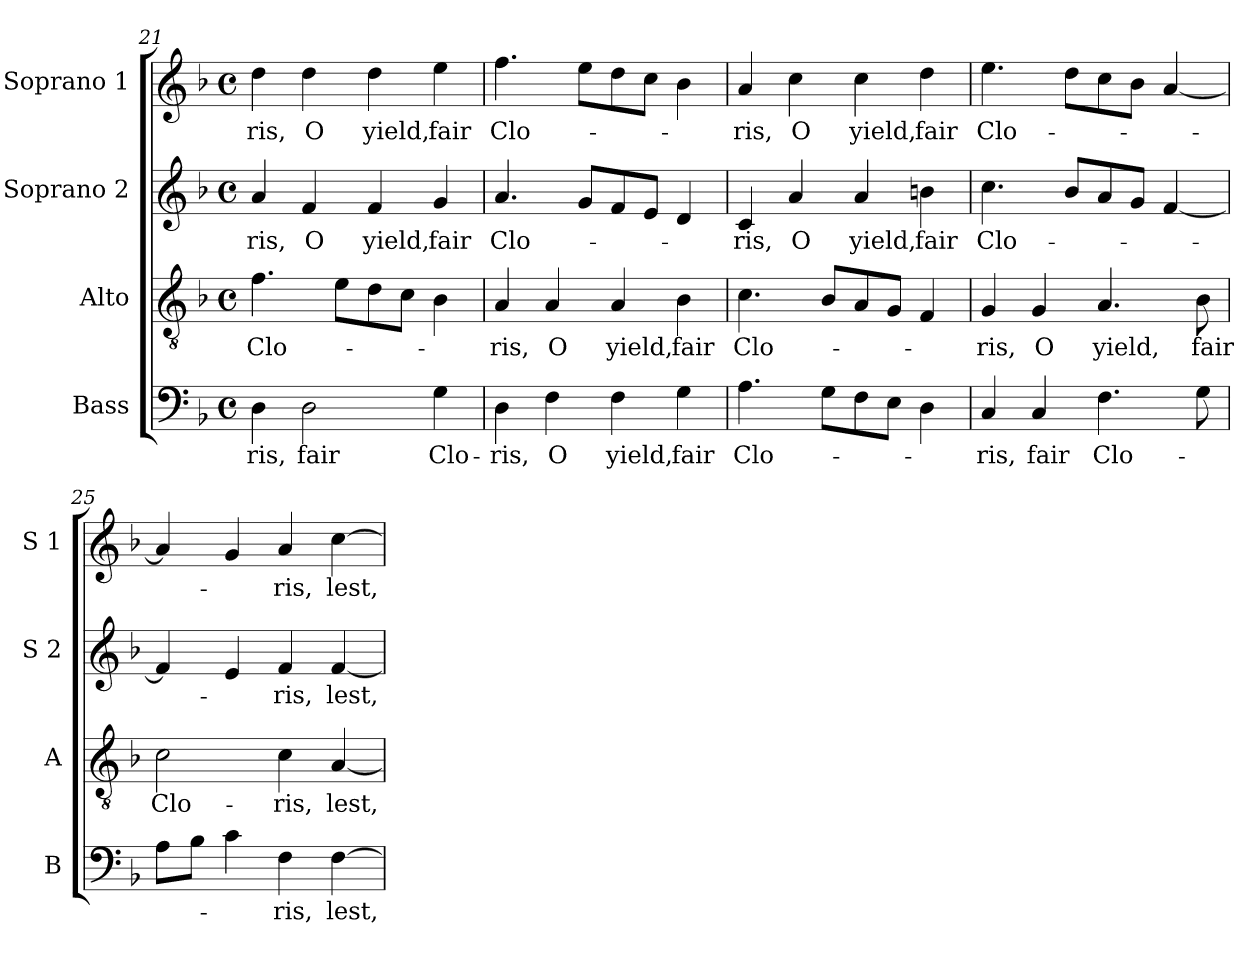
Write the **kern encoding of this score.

**kern	**text	**kern	**text	**kern	**text	**kern	**text
*part4	*part4	*part3	*part3	*part2	*part2	*part1	*part1
*staff4	*staff4	*staff3	*staff3	*staff2	*staff2	*staff1	*staff1
*I"Bass	*	*I"Alto	*	*I"Soprano 2	*	*I"Soprano 1	*
*I'B	*	*I'A	*	*I'S 2	*	*I'S 1	*
!!LO:LB:g=z
*clefF4	*	*clefGv2	*	*clefG2	*	*clefG2	*
*k[b-]	*	*k[b-]	*	*k[b-]	*	*k[b-]	*
*F:	*	*F:	*	*F:	*	*F:	*
*M4/4	*	*M4/4	*	*M4/4	*	*M4/4	*
*met(c)	*	*met(c)	*	*met(c)	*	*met(c)	*
=21	=21	=21	=21	=21	=21	=21	=21
!	!LO:LY:b	!	!	!	!	!	!
!	!	!	!LO:LY:b	!	!	!	!
!	!	!	!	!	!LO:LY:b	!	!
!	!	!	!	!	!	!	!LO:LY:b
4D\	-ris,	4.f\	Clo-	4a/	-ris,	4dd\	-ris,
!	!LO:LY:b	!	!	!	!	!	!
!	!	!	!	!	!LO:LY:b	!	!
!	!	!	!	!	!	!	!LO:LY:b
2D\	fair	.	.	4f/	O	4dd\	O
.	.	8e\L	.	.	.	.	.
!	!	!	!	!	!LO:LY:b	!	!
!	!	!	!	!	!	!	!LO:LY:b
.	.	8d\	.	4f/	yield,	4dd\	yield,
.	.	8c\J	.	.	.	.	.
!	!LO:LY:b	!	!	!	!	!	!
!	!	!	!	!	!LO:LY:b	!	!
!	!	!	!	!	!	!	!LO:LY:b
4G\	Clo-	4B-\	.	4g/	fair	4ee\	fair
=22	=22	=22	=22	=22	=22	=22	=22
!	!LO:LY:b	!	!	!	!	!	!
!	!	!	!LO:LY:b	!	!	!	!
!	!	!	!	!	!LO:LY:b	!	!
!	!	!	!	!	!	!	!LO:LY:b
4D\	-ris,	4A/	-ris,	4.a/	Clo-	4.ff\	Clo-
!	!LO:LY:b	!	!	!	!	!	!
!	!	!	!LO:LY:b	!	!	!	!
4F\	O	4A/	O	.	.	.	.
.	.	.	.	8g/L	.	8ee\L	.
!	!LO:LY:b	!	!	!	!	!	!
!	!	!	!LO:LY:b	!	!	!	!
4F\	yield,	4A/	yield,	8f/	.	8dd\	.
.	.	.	.	8e/J	.	8cc\J	.
!	!LO:LY:b	!	!	!	!	!	!
!	!	!	!LO:LY:b	!	!	!	!
4G\	fair	4B-\	fair	4d/	.	4b-\	.
=23	=23	=23	=23	=23	=23	=23	=23
!	!LO:LY:b	!	!	!	!	!	!
!	!	!	!LO:LY:b	!	!	!	!
!	!	!	!	!	!LO:LY:b	!	!
!	!	!	!	!	!	!	!LO:LY:b
4.A\	Clo-	4.c\	Clo-	4c/	-ris,	4a/	-ris,
!	!	!	!	!	!LO:LY:b	!	!
!	!	!	!	!	!	!	!LO:LY:b
.	.	.	.	4a/	O	4cc\	O
8G\L	.	8B-/L	.	.	.	.	.
!	!	!	!	!	!LO:LY:b	!	!
!	!	!	!	!	!	!	!LO:LY:b
8F\	.	8A/	.	4a/	yield,	4cc\	yield,
8E\J	.	8G/J	.	.	.	.	.
!	!	!	!	!	!LO:LY:b	!	!
!	!	!	!	!	!	!	!LO:LY:b
4D\	.	4F/	.	4bn\	fair	4dd\	fair
=24	=24	=24	=24	=24	=24	=24	=24
!	!LO:LY:b	!	!	!	!	!	!
!	!	!	!LO:LY:b	!	!	!	!
!	!	!	!	!	!LO:LY:b	!	!
!	!	!	!	!	!	!	!LO:LY:b
4C/	-ris,	4G/	-ris,	4.cc\	Clo-	4.ee\	Clo-
!	!LO:LY:b	!	!	!	!	!	!
!	!	!	!LO:LY:b	!	!	!	!
4C/	fair	4G/	O	.	.	.	.
.	.	.	.	8b-/L	.	8dd\L	.
!	!LO:LY:b	!	!	!	!	!	!
!	!	!	!LO:LY:b	!	!	!	!
4.F\	Clo-	4.A/	yield,	8a/	.	8cc\	.
.	.	.	.	8g/J	.	8b-\J	.
.	.	.	.	[4f/	.	[4a/	.
!	!	!	!LO:LY:b	!	!	!	!
8G\	.	8B-\	fair	.	.	.	.
=25	=25	=25	=25	=25	=25	=25	=25
!	!	!	!LO:LY:b	!	!	!	!
8A\L	.	2c\	Clo-	4f/]	.	4a/]	.
8B-\J	.	.	.	.	.	.	.
4c\	.	.	.	4e/	.	4g/	.
!	!LO:LY:b	!	!	!	!	!	!
!	!	!	!LO:LY:b	!	!	!	!
!	!	!	!	!	!LO:LY:b	!	!
!	!	!	!	!	!	!	!LO:LY:b
4F\	-ris,	4c\	-ris,	4f/	-ris,	4a/	-ris,
!	!LO:LY:b	!	!	!	!	!	!
!	!	!	!LO:LY:b	!	!	!	!
!	!	!	!	!	!LO:LY:b	!	!
!	!	!	!	!	!	!	!LO:LY:b
[4F\	lest,	[4A/	lest,	[4f/	lest,	[4cc\	lest,
=	=	=	=	=	=	=	=
*-	*-	*-	*-	*-	*-	*-	*-
